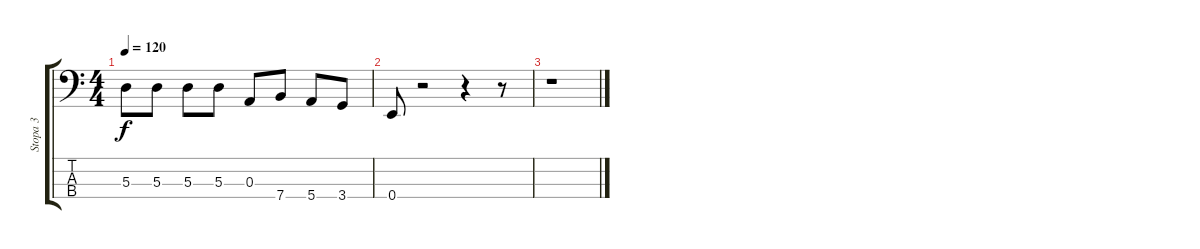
\track ("Stopa 3" "Stopa 3") {instrument electricbassfinger}
\staff {score tabs}
\tuning (G2 D2 A1 E1) {hide}
\ts (4 4)
\tempo 120
\clef f4
\ks c
5.3.8{dy f} 5.3.8 5.3.8 5.3.8 0.3.8 7.4.8 5.4.8 3.4.8 |
0.4.8 r.2 r.4 r.8 |
r.1
